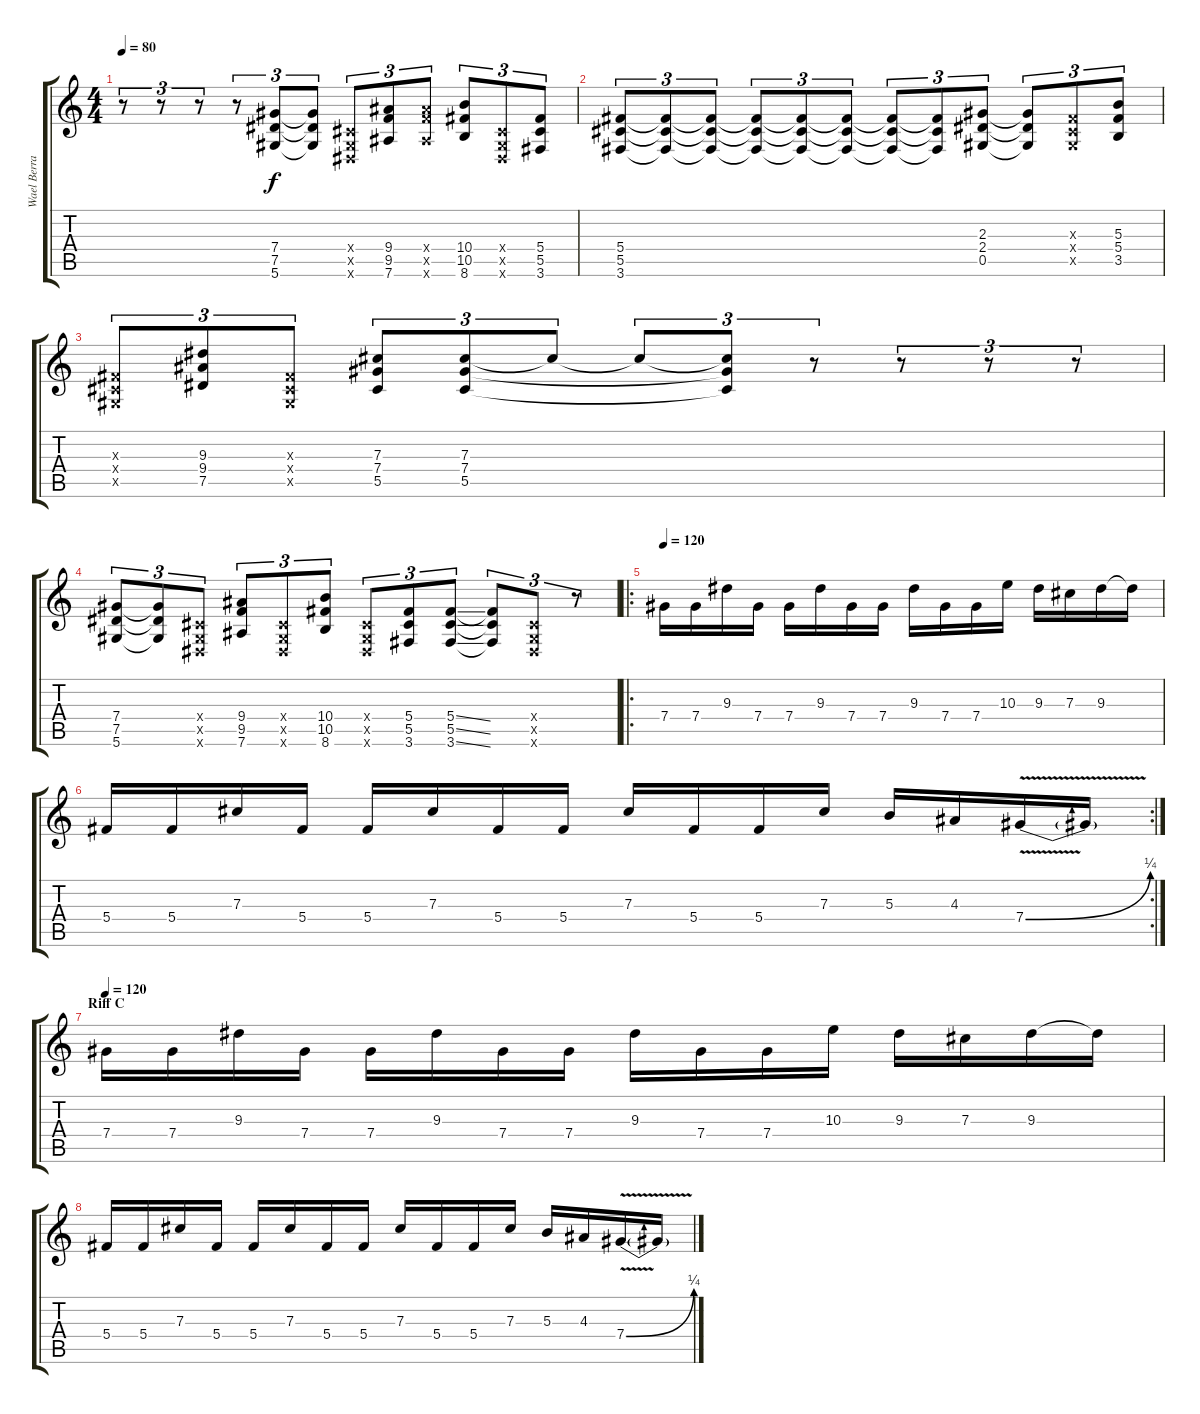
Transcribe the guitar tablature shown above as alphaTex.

\track ("Wael Berrais" "Wael Berra") {instrument distortionguitar}
\staff {score tabs}
\tuning (Eb4 Bb3 Gb3 Db3 Ab2 Eb2) {hide}
\ts (4 4)
\tempo 80
\clef g2
\ks c
r.8{tu (3 2) dy f} r.8{tu (3 2)} r.8{tu (3 2)} r.8{tu (3 2)} (7.4 7.5 5.6).8{tu (3 2)} (7.4{t} 7.5{t} 5.6{t}).8{tu (3 2)} (0.4{x} 0.5{x} 0.6{x}).8{tu (3 2)} (9.4 9.5 7.6).8{tu (3 2)} (9.4{x} 9.5{x} 7.6{x}).8{tu (3 2)} (10.4 10.5 8.6).8{tu (3 2)} (0.4{x} 0.5{x} 0.6{x}).8{tu (3 2)} (5.4 5.5 3.6).8{tu (3 2)} |
(5.4 5.5 3.6).8{tu (3 2)} (5.4{t} 5.5{t} 3.6{t}).8{tu (3 2)} (5.4{t} 5.5{t} 3.6{t}).8{tu (3 2)} (5.4{t} 5.5{t} 3.6{t}).8{tu (3 2)} (5.4{t} 5.5{t} 3.6{t}).8{tu (3 2)} (5.4{t} 5.5{t} 3.6{t}).8{tu (3 2)} (5.4{t} 5.5{t} 3.6{t}).8{tu (3 2)} (5.4{t} 5.5{t} 3.6{t}).8{tu (3 2)} (2.3 2.4 0.5).8{tu (3 2)} (2.3{t} 2.4{t} 0.5{t}).8{tu (3 2)} (0.3{x} 0.4{x} 0.5{x}).8{tu (3 2)} (5.3 5.4 3.5).8{tu (3 2)} |
(0.3{x} 0.4{x} 0.5{x}).8{tu (3 2)} (9.3 9.4 7.5).8{tu (3 2)} (0.3{x} 0.4{x} 0.5{x}).8{tu (3 2)} (7.3 7.4 5.5).8{tu (3 2)} (7.3 7.4 5.5).8{tu (3 2)} 7.3{t}.8{tu (3 2)} 7.3{t}.8{tu (3 2)} (7.3{t} 7.4{t} 5.5{t}).8{tu (3 2)} r.8{tu (3 2)} r.8{tu (3 2)} r.8{tu (3 2)} r.8{tu (3 2)} |
(7.4 7.5 5.6).8{tu (3 2)} (7.4{t} 7.5{t} 5.6{t}).8{tu (3 2)} (0.4{x} 0.5{x} 0.6{x}).8{tu (3 2)} (9.4 9.5 7.6).8{tu (3 2)} (0.4{x} 0.5{x} 0.6{x}).8{tu (3 2)} (10.4 10.5 8.6).8{tu (3 2)} (0.4{x} 0.5{x} 0.6{x}).8{tu (3 2)} (5.4 5.5 3.6).8{tu (3 2)} (5.4{ss} 5.5{ss} 3.6{ss}).8{tu (3 2)} (5.4{t} 5.5{t} 3.6{t}).8{tu (3 2)} (0.4{x} 0.5{x} 0.6{x}).8{tu (3 2)} r.8{tu (3 2)} |
\ro
\tempo 120
7.4.16 7.4.16 9.3.16 7.4.16 7.4.16 9.3.16 7.4.16 7.4.16 9.3.16 7.4.16 7.4.16 10.3.16 9.3.16 7.3.16 9.3.16 9.3{t}.16 |
\rc 2
5.4.16 5.4.16 7.3.16 5.4.16 5.4.16 7.3.16 5.4.16 5.4.16 7.3.16 5.4.16 5.4.16 7.3.16 5.3.16 4.3.16 7.4{be (bend 0 0 60 1) v}.16 7.4{t}.16 |
\section ("" "Riff C")
\tempo 120
7.4.16 7.4.16 9.3.16 7.4.16 7.4.16 9.3.16 7.4.16 7.4.16 9.3.16 7.4.16 7.4.16 10.3.16 9.3.16 7.3.16 9.3.16 9.3{t}.16 |
5.4.16 5.4.16 7.3.16 5.4.16 5.4.16 7.3.16 5.4.16 5.4.16 7.3.16 5.4.16 5.4.16 7.3.16 5.3.16 4.3.16 7.4{be (bend 0 0 60 1) v}.16 7.4{t}.16
